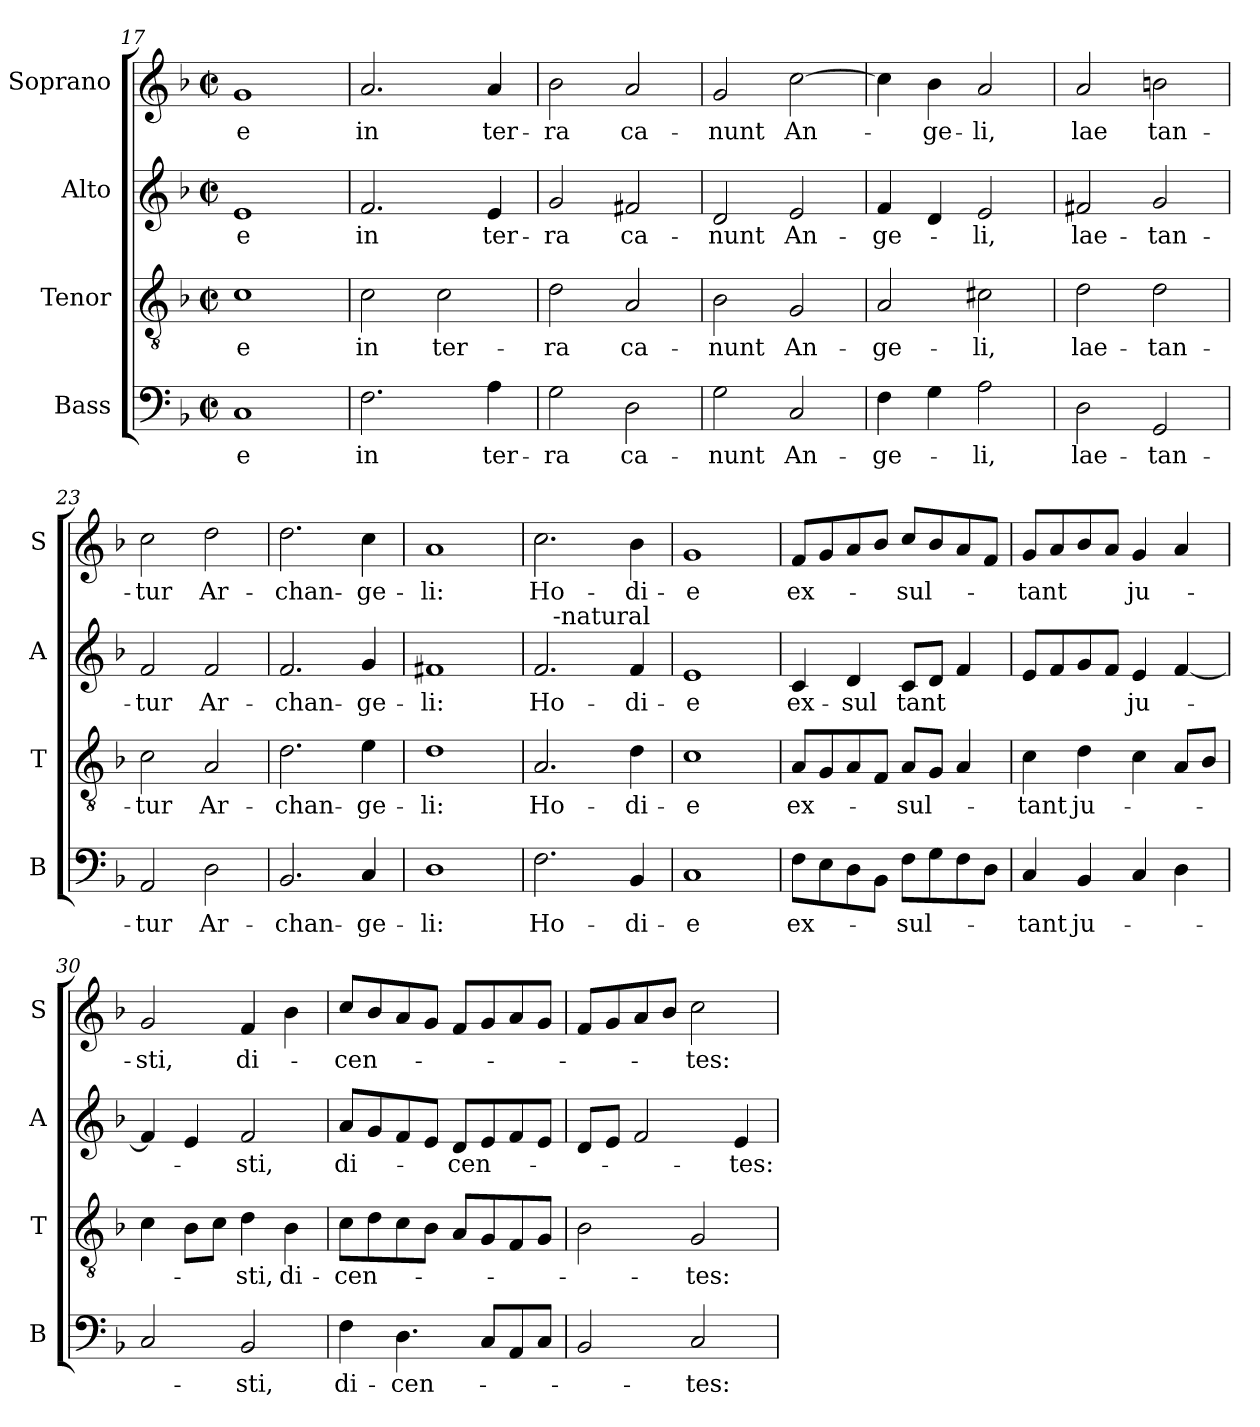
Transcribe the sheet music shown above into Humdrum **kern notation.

**kern	**text	**kern	**text	**kern	**text	**kern	**text
*part4	*part4	*part3	*part3	*part2	*part2	*part1	*part1
*staff4	*staff4	*staff3	*staff3	*staff2	*staff2	*staff1	*staff1
*I"Bass	*	*I"Tenor	*	*I"Alto	*	*I"Soprano	*
*I'B	*	*I'T	*	*I'A	*	*I'S	*
*clefF4	*	*clefGv2	*	*clefG2	*	*clefG2	*
*k[b-]	*	*k[b-]	*	*k[b-]	*	*k[b-]	*
*F:	*	*F:	*	*F:	*	*F:	*
*M2/2	*	*M2/2	*	*M2/2	*	*M2/2	*
*met(c|)	*	*met(c|)	*	*met(c|)	*	*met(c|)	*
=17	=17	=17	=17	=17	=17	=17	=17
1C	-e	1c	-e	1e	-e	1g	-e
=18	=18	=18	=18	=18	=18	=18	=18
2.F\	in	2c\	in	2.f/	in	2.a/	in
.	.	2c\	ter-	.	.	.	.
4A\	ter-	.	.	4e/	ter-	4a/	ter-
=19	=19	=19	=19	=19	=19	=19	=19
2G\	-ra	2d\	-ra	2g/	-ra	2b-\	-ra
2D\	ca-	2A/	ca-	2f#X/	ca-	2a/	ca-
=20	=20	=20	=20	=20	=20	=20	=20
2G\	-nunt	2B-\	-nunt	2d/	-nunt	2g/	-nunt
2C/	An-	2G/	An-	2e/	An-	[2cc\	An-
=21	=21	=21	=21	=21	=21	=21	=21
4F\	-ge-	2A/	-ge-	4f/	-ge-	4cc\]	.
4G\	.	.	.	4d/	.	4b-\	-ge-
2A\	-li,	2c#X\	-li,	2e/	-li,	2a/	-li,
!!LO:LB:g=z
=22	=22	=22	=22	=22	=22	=22	=22
2D\	lae-	2d\	lae-	2f#X/	lae-	2a/	lae
2GG/	-tan-	2d\	-tan-	2g/	-tan-	2bn\	tan-
=23	=23	=23	=23	=23	=23	=23	=23
2AA/	-tur	2c\	-tur	2f/	-tur	2cc\	-tur
2D\	Ar-	2A/	Ar-	2f/	Ar-	2dd\	Ar-
=24	=24	=24	=24	=24	=24	=24	=24
2.BB-/	-chan-	2.d\	-chan-	2.f/	-chan-	2.dd\	-chan-
4C/	-ge-	4e\	-ge-	4g/	-ge-	4cc\	-ge-
=25	=25	=25	=25	=25	=25	=25	=25
1D	-li:	1d	-li:	1f#X	-li:	1a	-li:
=26	=26	=26	=26	=26	=26	=26	=26
*	*	*	*	*^	*	*	*
2.F\	Ho-	2.A/	Ho-	2.f/	16ryy	Ho-	2.cc\	Ho-
!	!	!	!	!	!LO:TX:a:t=-natural	!	!	!
.	.	.	.	.	2...ryy	.	.	.
4BB-/	-di-	4d\	-di-	4f/	.	-di-	4b-\	-di-
*	*	*	*	*v	*v	*	*	*
=27	=27	=27	=27	=27	=27	=27	=27
1C	-e	1c	-e	1e	-e	1g	-e
!!LO:LB:g=z
=28	=28	=28	=28	=28	=28	=28	=28
8F\L	ex-	8A/L	ex-	4c/	ex-	8f/L	ex-
8E\	.	8G/	.	.	.	8g/	.
8D\	.	8A/	.	4d/	-sul	8a/	.
8BB-\J	.	8F/J	.	.	.	8b-/J	.
8F\L	-sul-	8A/L	-sul-	8c/L	tant	8cc/L	-sul-
8G\	.	8G/J	.	8d/J	.	8b-/	.
8F\	.	4A/	.	4f/	.	8a/	.
8D\J	.	.	.	.	.	8f/J	.
=29	=29	=29	=29	=29	=29	=29	=29
4C/	-tant	4c\	-tant	8e/L	.	8g/L	-tant
.	.	.	.	8f/	.	8a/	.
4BB-/	ju-	4d\	ju-	8g/	.	8b-/	.
.	.	.	.	8f/J	.	8a/J	.
4C/	.	4c\	.	4e/	ju-	4g/	ju-
4D\	.	8A/L	.	[4f/	.	4a/	.
.	.	8B-/J	.	.	.	.	.
=30	=30	=30	=30	=30	=30	=30	=30
2C/	.	4c\	.	4f/]	.	2g/	-sti,
.	.	8B-\L	.	4e/	.	.	.
.	.	8c\J	.	.	.	.	.
2BB-/	-sti,	4d\	-sti,	2f/	-sti,	4f/	di-
.	.	4B-\	di-	.	.	4b-\	.
=31	=31	=31	=31	=31	=31	=31	=31
4F\	di-	8c\L	-cen-	8a/L	di-	8cc/L	-cen-
.	.	8d\	.	8g/	.	8b-/	.
4.D\	-cen-	8c\	.	8f/	.	8a/	.
.	.	8B-\J	.	8e/J	.	8g/J	.
.	.	8A/L	.	8d/L	-cen-	8f/L	.
8C/L	.	8G/	.	8e/	.	8g/	.
8AA/	.	8F/	.	8f/	.	8a/	.
8C/J	.	8G/J	.	8e/J	.	8g/J	.
=32	=32	=32	=32	=32	=32	=32	=32
2BB-/	.	2B-\	.	8d/L	.	8f/L	.
.	.	.	.	8e/J	.	8g/	.
.	.	.	.	2f/	.	8a/	.
.	.	.	.	.	.	8b-/J	.
2C/	-tes:	2G/	-tes:	.	.	2cc\	-tes:
.	.	.	.	4e/	-tes:	.	.
=	=	=	=	=	=	=	=
*-	*-	*-	*-	*-	*-	*-	*-
